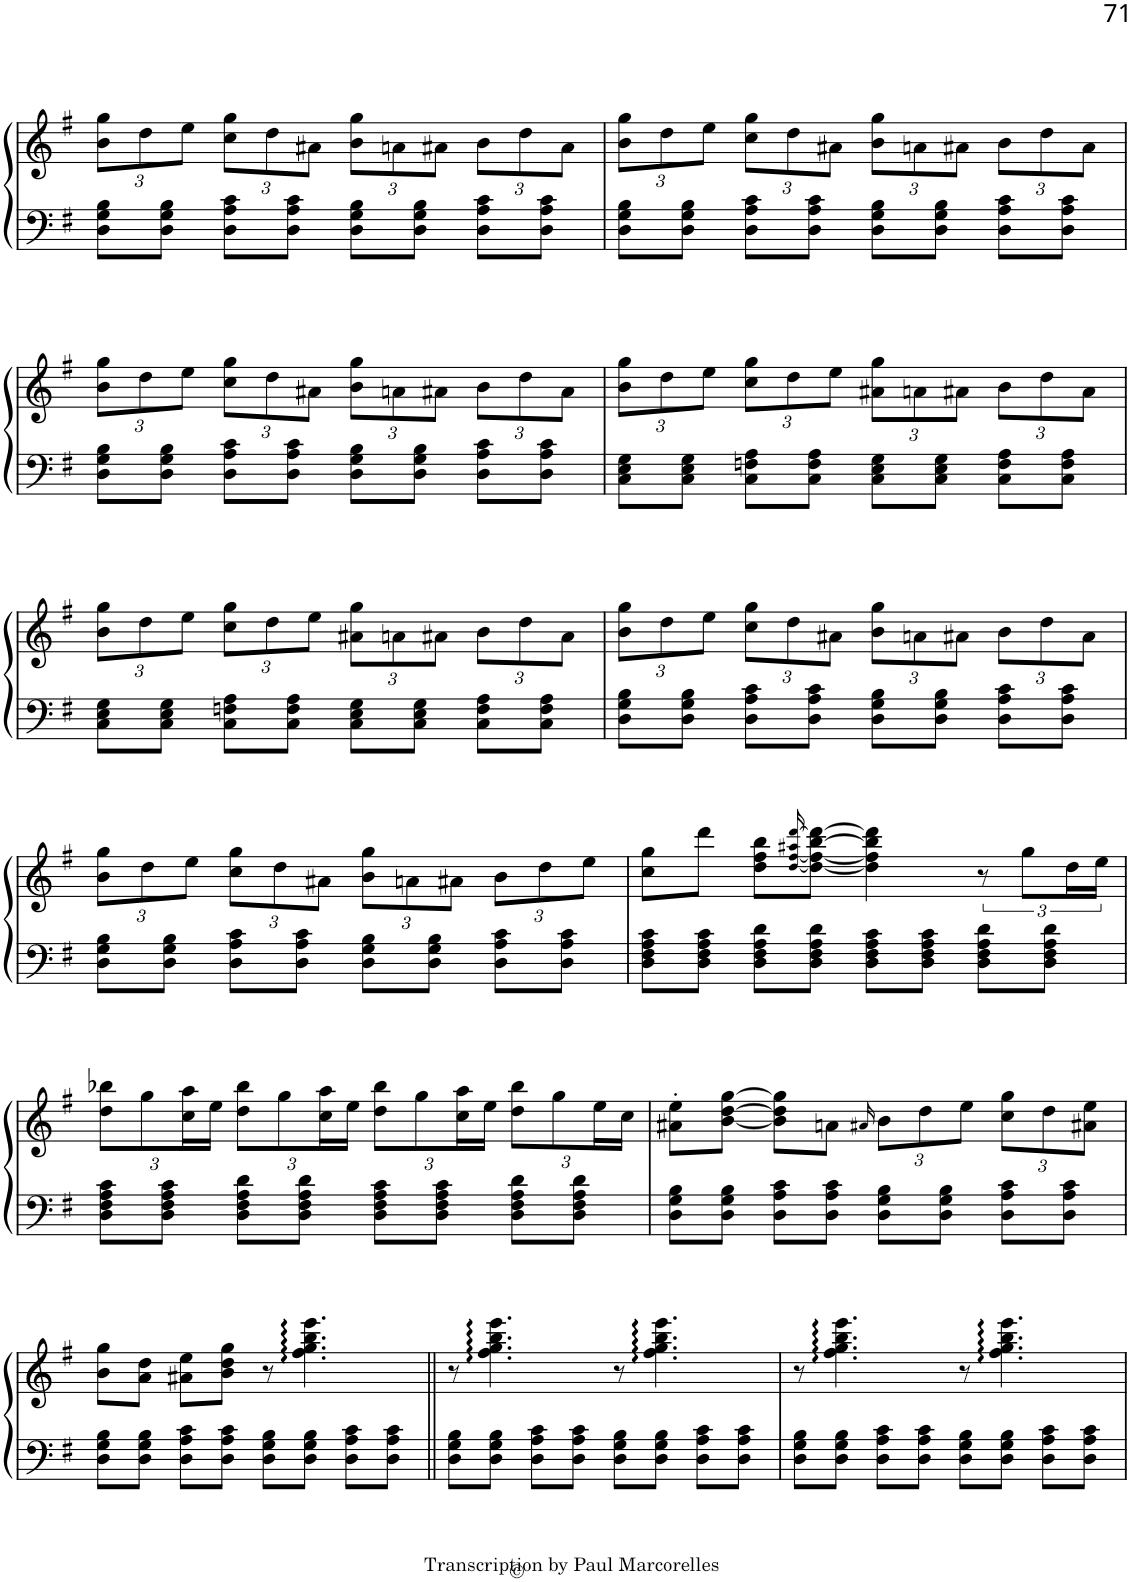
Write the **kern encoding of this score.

**kern	**kern
*part1	*part1
*staff2	*staff1
*I"Piano	*
*I'Pno	*
!!LO:PB:g=z
*clefF4	*clefG2
*k[f#]	*k[f#]
*M4/4	*M4/4
*	*Xbrackettup
=28	=28
8D\ 8G\ 8B\L	12b\ 12gg\L
.	12dd\
8D\ 8G\ 8B\J	.
.	12ee\J
8D\ 8A\ 8c\L	12cc\ 12gg\L
.	12dd\
8D\ 8A\ 8c\J	.
.	12a#X\J
8D\ 8G\ 8B\L	12b\ 12gg\L
.	12an\
8D\ 8G\ 8B\J	.
.	12a#X\J
8D\ 8A\ 8c\L	12b\L
.	12dd\
8D\ 8A\ 8c\J	.
.	12a#\J
=29	=29
8D\ 8G\ 8B\L	12b\ 12gg\L
.	12dd\
8D\ 8G\ 8B\J	.
.	12ee\J
8D\ 8A\ 8c\L	12cc\ 12gg\L
.	12dd\
8D\ 8A\ 8c\J	.
.	12a#X\J
8D\ 8G\ 8B\L	12b\ 12gg\L
.	12an\
8D\ 8G\ 8B\J	.
.	12a#X\J
8D\ 8A\ 8c\L	12b\L
.	12dd\
8D\ 8A\ 8c\J	.
.	12a#\J
!!LO:LB:g=z
=30	=30
8D\ 8G\ 8B\L	12b\ 12gg\L
.	12dd\
8D\ 8G\ 8B\J	.
.	12ee\J
8D\ 8A\ 8c\L	12cc\ 12gg\L
.	12dd\
8D\ 8A\ 8c\J	.
.	12a#X\J
8D\ 8G\ 8B\L	12b\ 12gg\L
.	12an\
8D\ 8G\ 8B\J	.
.	12a#X\J
8D\ 8A\ 8c\L	12b\L
.	12dd\
8D\ 8A\ 8c\J	.
.	12a#\J
=31	=31
8C\ 8E\ 8G\L	12b\ 12gg\L
.	12dd\
8C\ 8E\ 8G\J	.
.	12ee\J
8C\ 8Fn\ 8A\L	12cc\ 12gg\L
.	12dd\
8C\ 8F\ 8A\J	.
.	12ee\J
8C\ 8E\ 8G\L	12a#X\ 12gg\L
.	12an\
8C\ 8E\ 8G\J	.
.	12a#X\J
8C\ 8F\ 8A\L	12b\L
.	12dd\
8C\ 8F\ 8A\J	.
.	12a#\J
!!LO:LB:g=z
=32	=32
8C\ 8E\ 8G\L	12b\ 12gg\L
.	12dd\
8C\ 8E\ 8G\J	.
.	12ee\J
8C\ 8Fn\ 8A\L	12cc\ 12gg\L
.	12dd\
8C\ 8F\ 8A\J	.
.	12ee\J
8C\ 8E\ 8G\L	12a#X\ 12gg\L
.	12an\
8C\ 8E\ 8G\J	.
.	12a#X\J
8C\ 8F\ 8A\L	12b\L
.	12dd\
8C\ 8F\ 8A\J	.
.	12a#\J
=33	=33
8D\ 8G\ 8B\L	12b\ 12gg\L
.	12dd\
8D\ 8G\ 8B\J	.
.	12ee\J
8D\ 8A\ 8c\L	12cc\ 12gg\L
.	12dd\
8D\ 8A\ 8c\J	.
.	12a#X\J
8D\ 8G\ 8B\L	12b\ 12gg\L
.	12an\
8D\ 8G\ 8B\J	.
.	12a#X\J
8D\ 8A\ 8c\L	12b\L
.	12dd\
8D\ 8A\ 8c\J	.
.	12a#\J
!!LO:LB:g=z
=34	=34
8D\ 8G\ 8B\L	12b\ 12gg\L
.	12dd\
8D\ 8G\ 8B\J	.
.	12ee\J
8D\ 8A\ 8c\L	12cc\ 12gg\L
.	12dd\
8D\ 8A\ 8c\J	.
.	12a#X\J
8D\ 8G\ 8B\L	12b\ 12gg\L
.	12an\
8D\ 8G\ 8B\J	.
.	12a#X\J
8D\ 8A\ 8c\L	12b\L
.	12dd\
8D\ 8A\ 8c\J	.
.	12ee\J
=35	=35
8D\ 8F#\ 8A\ 8c\L	8cc\ 8gg\L
8D\ 8F#\ 8A\ 8c\J	8ddd\J
8D\ 8F#\ 8A\ 8d\L	8dd\ 8ff#\ 8bb\L
.	[16qdd/ [16qff#/ 16qaa#X/ [16qddd/
8D\ 8F#\ 8A\ 8d\J	8dd\_ 8ff#\_ [8bb\ 8ddd\_J
8D\ 8F#\ 8A\ 8c\L	4dd\] 4ff#\] 4bb\] 4ddd\]
8D\ 8F#\ 8A\ 8c\J	.
*	*brackettup
8D\ 8F#\ 8A\ 8d\L	12r
.	12gg\L
8D\ 8F#\ 8A\ 8d\J	.
.	24dd\L
.	24ee\JJ
!!LO:LB:g=z
=36	=36
*	*Xbrackettup
8D\ 8F#\ 8A\ 8c\L	12dd\ 12bb-X\L
.	12gg\
8D\ 8F#\ 8A\ 8c\J	.
.	24cc\ 24aa\L
.	24ee\JJ
8D\ 8F#\ 8A\ 8d\L	12dd\ 12bb-\L
.	12gg\
8D\ 8F#\ 8A\ 8d\J	.
.	24cc\ 24aa\L
.	24ee\JJ
8D\ 8F#\ 8A\ 8c\L	12dd\ 12bb-\L
.	12gg\
8D\ 8F#\ 8A\ 8c\J	.
.	24cc\ 24aa\L
.	24ee\JJ
8D\ 8F#\ 8A\ 8d\L	12dd\ 12bb-\L
.	12gg\
8D\ 8F#\ 8A\ 8d\J	.
.	24ee\L
.	24cc\JJ
=37	=37
8D\ 8G\ 8B\L	8a#X\' 8ee\'L
8D\ 8G\ 8B\J	[8b\ [8dd\ [8gg\J
8D\ 8A\ 8c\L	8b\] 8dd\] 8gg\]L
8D\ 8A\ 8c\J	8an\J
.	16qa#X/
8D\ 8G\ 8B\L	12b\L
.	12dd\
8D\ 8G\ 8B\J	.
.	12ee\J
8D\ 8A\ 8c\L	12cc\ 12gg\L
.	12dd\
8D\ 8A\ 8c\J	.
.	12a#X\ 12ee\J
!!LO:LB:g=z
=38	=38
8D\ 8G\ 8B\L	8b\ 8gg\L
8D\ 8G\ 8B\J	8a\ 8dd\J
8D\ 8A\ 8c\L	8a#X\ 8ee\L
8D\ 8A\ 8c\J	8b\ 8dd\ 8gg\J
8D\ 8G\ 8B\L	8r
8D\ 8G\ 8B\J	4.ff#\ 4.gg\ 4.bb\ 4.eee\
8D\ 8A\ 8c\L	.
8D\ 8A\ 8c\J	.
=39||	=39||
8D\ 8G\ 8B\L	8r
8D\ 8G\ 8B\J	4.ff#\ 4.gg\ 4.bb\ 4.eee\
8D\ 8A\ 8c\L	.
8D\ 8A\ 8c\J	.
8D\ 8G\ 8B\L	8r
8D\ 8G\ 8B\J	4.ff#\ 4.gg\ 4.bb\ 4.eee\
8D\ 8A\ 8c\L	.
8D\ 8A\ 8c\J	.
=40	=40
8D\ 8G\ 8B\L	8r
8D\ 8G\ 8B\J	4.ff#\ 4.gg\ 4.bb\ 4.eee\
8D\ 8A\ 8c\L	.
8D\ 8A\ 8c\J	.
8D\ 8G\ 8B\L	8r
8D\ 8G\ 8B\J	4.ff#\ 4.gg\ 4.bb\ 4.eee\
8D\ 8A\ 8c\L	.
8D\ 8A\ 8c\J	.
=	=
*-	*-
